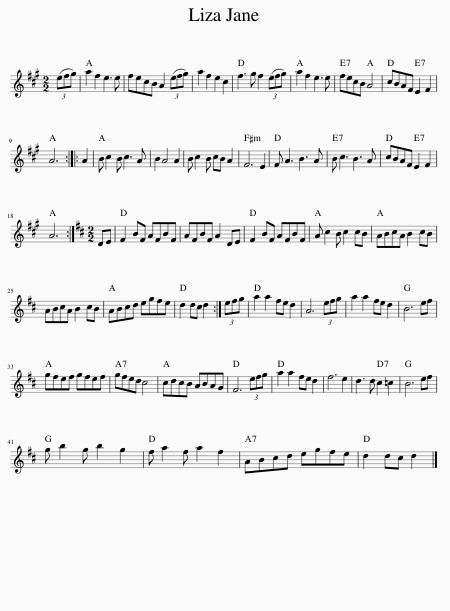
X:1
L:1/8
M:2/2
I:linebreak $
K:A
V:1 treble
V:1
 (3(efg) | a2 f2 e3 e | fecB A2 (3(efg) | a2 f2 e2 c2 | f3 g f2 (3(efg) | %5
 a2 f2 e3 e | fecB A4 | cBAF E2 F2 |$ A6 :: A2 | %10
 B c2 B c3 A | B2 A4 A2 | B c2 B cB A2 | F6 E2 | F A3 B3 A | %15
 B c3 B3 A | cBAF E2 F2 |$ A6 :|[K:D][M:2/2] DE | F2 BF AFBF | %20
 AFBF A2 DE | F2 BF AFBF | A c2 B c2 cB | ABcA B2 cB |$ ABcA B2 cB | %25
 ABcd egfe | d2 dc d2 :| (3efg | a2 a2 fe d2 | A6 (3efg | %30
 a2 a2 fe d2 | B6 ef |$ gfef gfef | gfed c4 | cdcB ABAG | %35
 F6 (3efg | a2 a2 fe d2 | f6 e2 | d3 d c2 =c2 | B6 ef |$ %40
 g b2 g b2 g2 | f a2 f a2 f2 | ABcd egfe | d2 dc d2 |] %44
